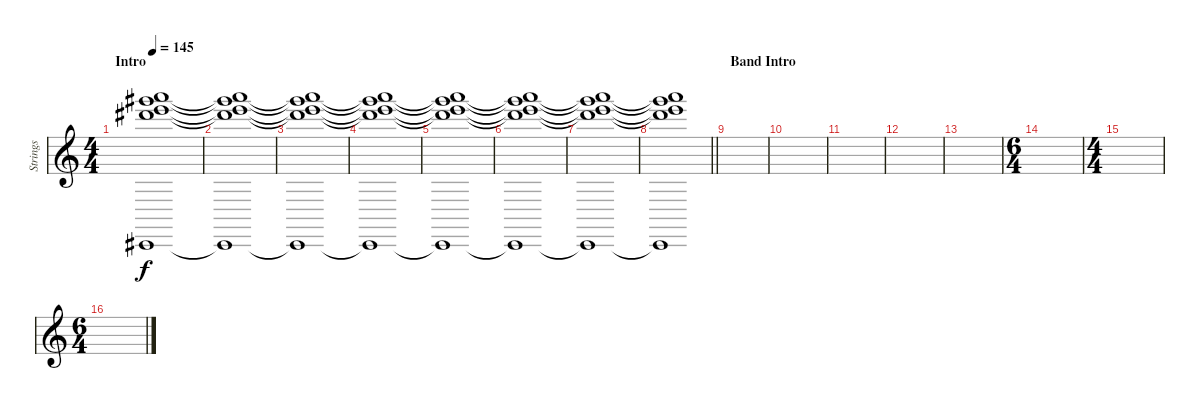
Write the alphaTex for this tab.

\track ("Strings" "Strings") {instrument stringensemble2}
\staff {score}
\tuning (E5 B4 G4 D4 A3 Db2) {hide}
\ts (4 4)
\section ("" "Intro")
\tempo 145
\clef g2
\ks c
(17.1 21.2 21.3 25.4 0.6).1{dy f volume 13 instrument stringensemble2} |
(17.1{t} 21.2{t} 21.3{t} 25.4{t} 0.6{t}).1 |
(17.1{t} 21.2{t} 21.3{t} 25.4{t} 0.6{t}).1 |
(17.1{t} 21.2{t} 21.3{t} 25.4{t} 0.6{t}).1 |
(17.1{t} 21.2{t} 21.3{t} 25.4{t} 0.6{t}).1 |
(17.1{t} 21.2{t} 21.3{t} 25.4{t} 0.6{t}).1 |
(17.1{t} 21.2{t} 21.3{t} 25.4{t} 0.6{t}).1 |
\barLineRight lightlight
(17.1{t} 21.2{t} 21.3{t} 25.4{t} 0.6{t}).1 |
\section ("" "Band Intro")
|
|
|
|
|
\ts (6 4)
|
\ts (4 4)
|
\ts (6 4)
